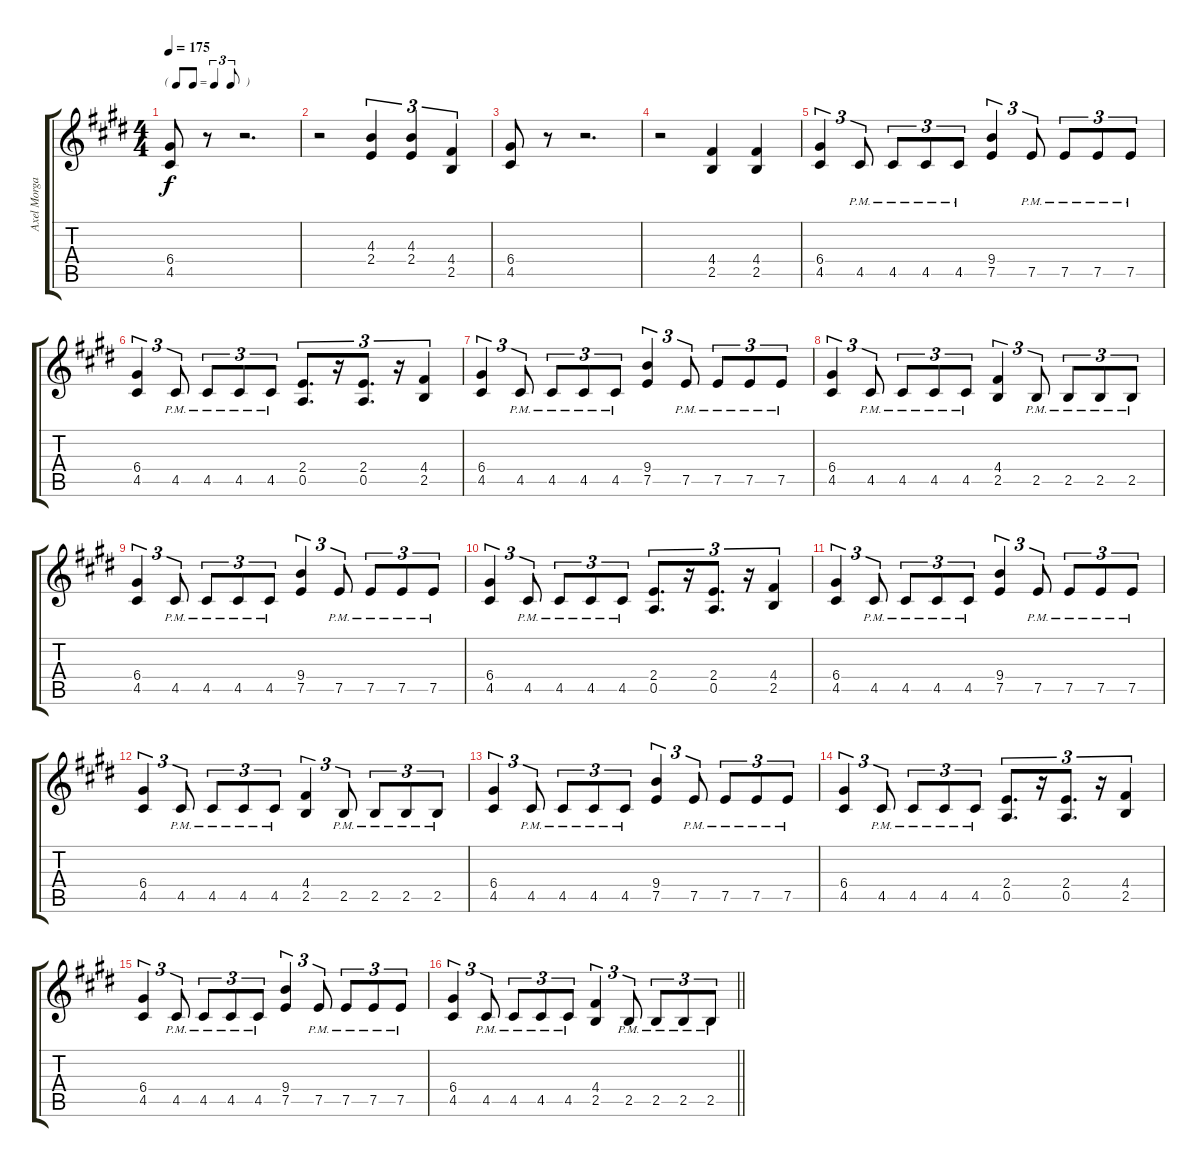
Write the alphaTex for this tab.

\track ("Axel Morgan" "Axel Morga") {instrument distortionguitar}
\staff {score tabs}
\tuning (E4 B3 G3 D3 A2 E2) {hide}
\ts (4 4)
\tf triplet8th
\tempo 175
\clef g2
\ks c#minor
(6.4 4.5).8{dy f instrument distortionguitar} r.8 r.2{d} |
r.2 (4.3 2.4).4{tu (3 2)} (4.3 2.4).4{tu (3 2)} (4.4 2.5).4{tu (3 2)} |
(6.4 4.5).8 r.8 r.2{d} |
r.2 (4.4 2.5).4 (4.4 2.5).4 |
(6.4 4.5).4{tu (3 2)} 4.5{pm}.8{tu (3 2)} 4.5{pm}.8{tu (3 2)} 4.5{pm}.8{tu (3 2)} 4.5{pm}.8{tu (3 2)} (9.4 7.5).4{tu (3 2)} 7.5{pm}.8{tu (3 2)} 7.5{pm}.8{tu (3 2)} 7.5{pm}.8{tu (3 2)} 7.5{pm}.8{tu (3 2)} |
(6.4 4.5).4{tu (3 2)} 4.5{pm}.8{tu (3 2)} 4.5{pm}.8{tu (3 2)} 4.5{pm}.8{tu (3 2)} 4.5{pm}.8{tu (3 2)} (2.4 0.5).8{d tu (3 2)} r.16{tu (3 2)} (2.4 0.5).8{d tu (3 2)} r.16{tu (3 2)} (4.4 2.5).4{tu (3 2)} |
(6.4 4.5).4{tu (3 2)} 4.5{pm}.8{tu (3 2)} 4.5{pm}.8{tu (3 2)} 4.5{pm}.8{tu (3 2)} 4.5{pm}.8{tu (3 2)} (9.4 7.5).4{tu (3 2)} 7.5{pm}.8{tu (3 2)} 7.5{pm}.8{tu (3 2)} 7.5{pm}.8{tu (3 2)} 7.5{pm}.8{tu (3 2)} |
(6.4 4.5).4{tu (3 2)} 4.5{pm}.8{tu (3 2)} 4.5{pm}.8{tu (3 2)} 4.5{pm}.8{tu (3 2)} 4.5{pm}.8{tu (3 2)} (4.4 2.5).4{tu (3 2)} 2.5{pm}.8{tu (3 2)} 2.5{pm}.8{tu (3 2)} 2.5{pm}.8{tu (3 2)} 2.5{pm}.8{tu (3 2)} |
(6.4 4.5).4{tu (3 2)} 4.5{pm}.8{tu (3 2)} 4.5{pm}.8{tu (3 2)} 4.5{pm}.8{tu (3 2)} 4.5{pm}.8{tu (3 2)} (9.4 7.5).4{tu (3 2)} 7.5{pm}.8{tu (3 2)} 7.5{pm}.8{tu (3 2)} 7.5{pm}.8{tu (3 2)} 7.5{pm}.8{tu (3 2)} |
(6.4 4.5).4{tu (3 2)} 4.5{pm}.8{tu (3 2)} 4.5{pm}.8{tu (3 2)} 4.5{pm}.8{tu (3 2)} 4.5{pm}.8{tu (3 2)} (2.4 0.5).8{d tu (3 2)} r.16{tu (3 2)} (2.4 0.5).8{d tu (3 2)} r.16{tu (3 2)} (4.4 2.5).4{tu (3 2)} |
(6.4 4.5).4{tu (3 2)} 4.5{pm}.8{tu (3 2)} 4.5{pm}.8{tu (3 2)} 4.5{pm}.8{tu (3 2)} 4.5{pm}.8{tu (3 2)} (9.4 7.5).4{tu (3 2)} 7.5{pm}.8{tu (3 2)} 7.5{pm}.8{tu (3 2)} 7.5{pm}.8{tu (3 2)} 7.5{pm}.8{tu (3 2)} |
(6.4 4.5).4{tu (3 2)} 4.5{pm}.8{tu (3 2)} 4.5{pm}.8{tu (3 2)} 4.5{pm}.8{tu (3 2)} 4.5{pm}.8{tu (3 2)} (4.4 2.5).4{tu (3 2)} 2.5{pm}.8{tu (3 2)} 2.5{pm}.8{tu (3 2)} 2.5{pm}.8{tu (3 2)} 2.5{pm}.8{tu (3 2)} |
(6.4 4.5).4{tu (3 2)} 4.5{pm}.8{tu (3 2)} 4.5{pm}.8{tu (3 2)} 4.5{pm}.8{tu (3 2)} 4.5{pm}.8{tu (3 2)} (9.4 7.5).4{tu (3 2)} 7.5{pm}.8{tu (3 2)} 7.5{pm}.8{tu (3 2)} 7.5{pm}.8{tu (3 2)} 7.5{pm}.8{tu (3 2)} |
(6.4 4.5).4{tu (3 2)} 4.5{pm}.8{tu (3 2)} 4.5{pm}.8{tu (3 2)} 4.5{pm}.8{tu (3 2)} 4.5{pm}.8{tu (3 2)} (2.4 0.5).8{d tu (3 2)} r.16{tu (3 2)} (2.4 0.5).8{d tu (3 2)} r.16{tu (3 2)} (4.4 2.5).4{tu (3 2)} |
(6.4 4.5).4{tu (3 2)} 4.5{pm}.8{tu (3 2)} 4.5{pm}.8{tu (3 2)} 4.5{pm}.8{tu (3 2)} 4.5{pm}.8{tu (3 2)} (9.4 7.5).4{tu (3 2)} 7.5{pm}.8{tu (3 2)} 7.5{pm}.8{tu (3 2)} 7.5{pm}.8{tu (3 2)} 7.5{pm}.8{tu (3 2)} |
\barLineRight lightlight
(6.4 4.5).4{tu (3 2)} 4.5{pm}.8{tu (3 2)} 4.5{pm}.8{tu (3 2)} 4.5{pm}.8{tu (3 2)} 4.5{pm}.8{tu (3 2)} (4.4 2.5).4{tu (3 2)} 2.5{pm}.8{tu (3 2)} 2.5{pm}.8{tu (3 2)} 2.5{pm}.8{tu (3 2)} 2.5{pm}.8{tu (3 2)}
